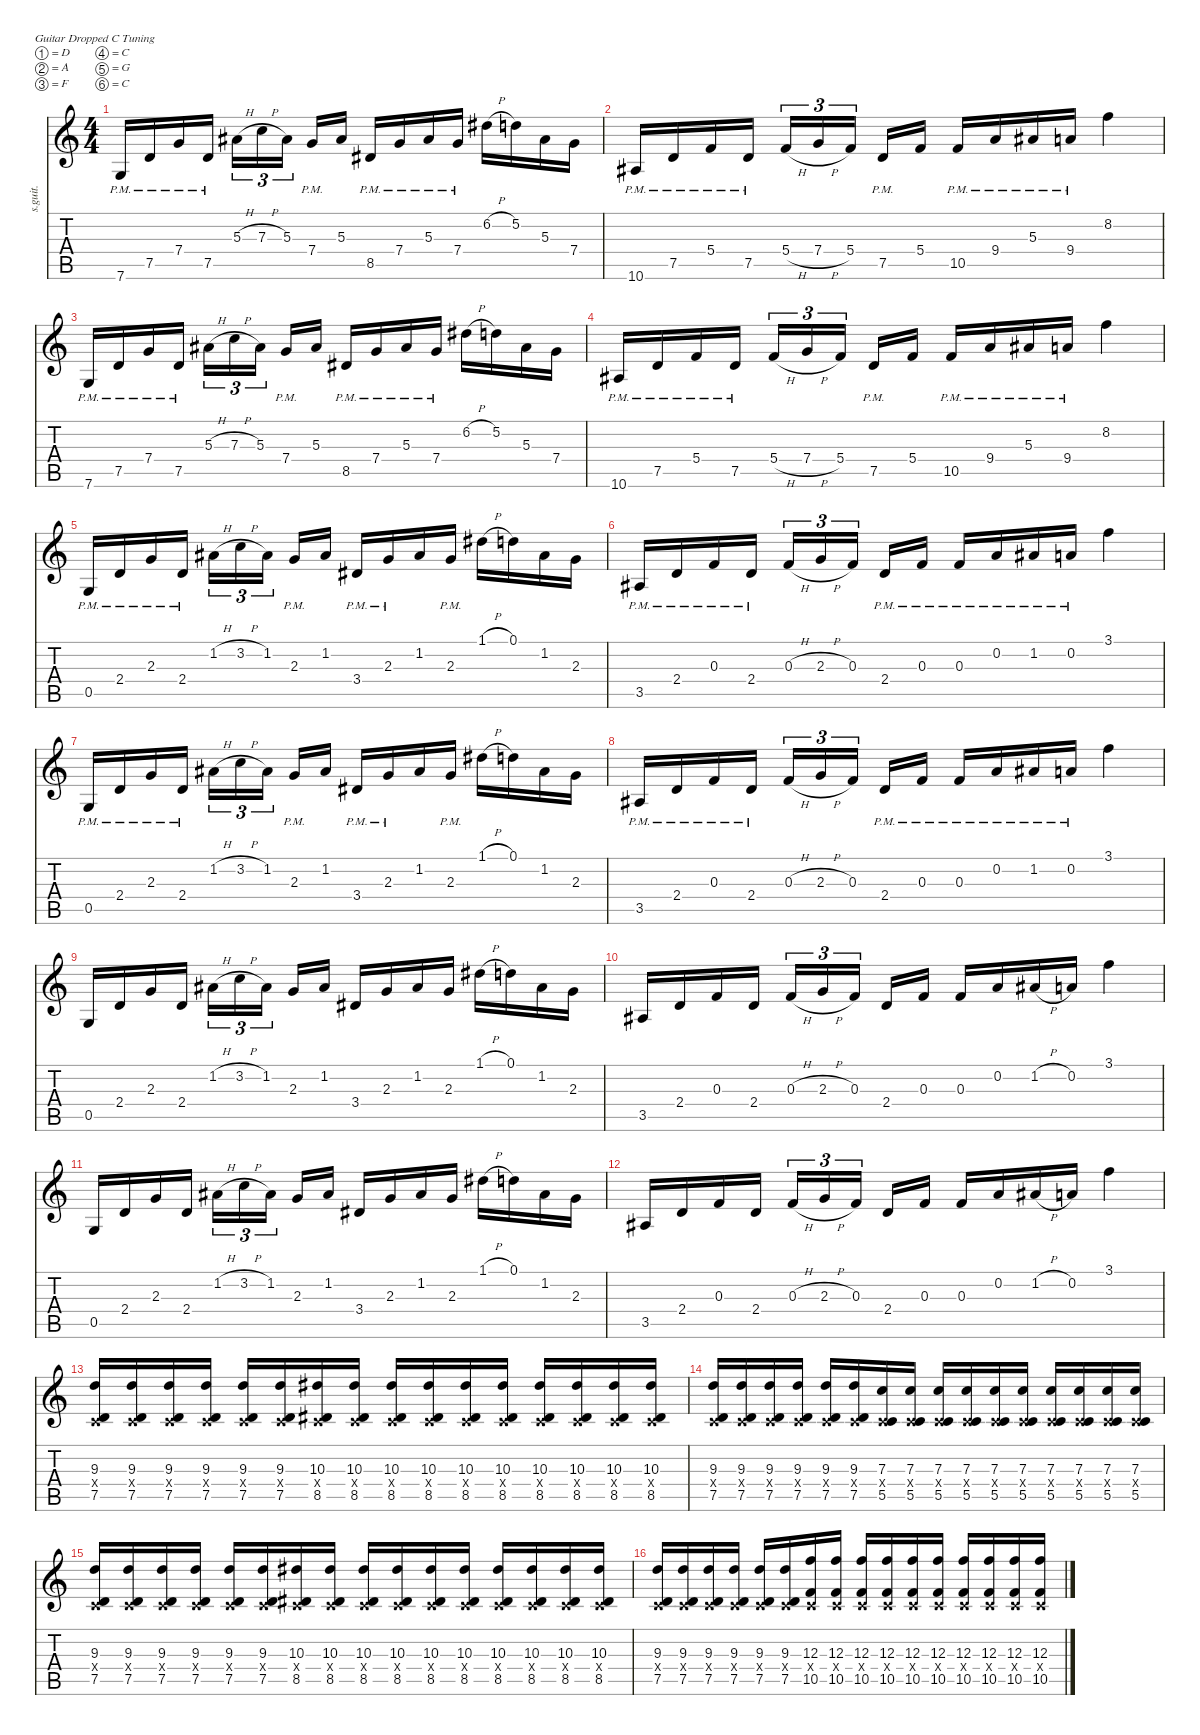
\defaultSystemsLayout 4
\hideDynamics
\bracketExtendMode nobrackets
\track ("" "s.guit.") {instrument distortionguitar}
\staff {score tabs}
\tuning (D4 A3 F3 C3 G2 C2)
\ts (4 4)
\beaming (8 2 2 2 2)
\tempo (95 hide)
\clef g2
\ks c
7.6{pm}.16{dy f instrument distortionguitar} 7.5{pm}.16 7.4{pm}.16 7.5{pm}.16 5.3{h acc #}.16{tu (3 2)} 7.3{h}.16{tu (3 2)} 5.3{acc #}.16{tu (3 2)} 7.4{pm}.16 5.3{acc #}.16 8.5{pm acc #}.16 7.4{pm}.16 5.3{pm acc #}.16 7.4{pm}.16 6.2{h acc #}.16 5.2.16 5.3{acc #}.16 7.4.16 |
10.6{pm acc #}.16 7.5{pm}.16 5.4{pm}.16 7.5{pm}.16 5.4{h}.16{tu (3 2)} 7.4{h}.16{tu (3 2)} 5.4.16{tu (3 2)} 7.5{pm}.16 5.4.16 10.5{pm}.16 9.4{pm}.16 5.3{pm acc #}.16 9.4{pm}.16 8.2.4 |
7.6{pm}.16 7.5{pm}.16 7.4{pm}.16 7.5{pm}.16 5.3{h acc #}.16{tu (3 2)} 7.3{h}.16{tu (3 2)} 5.3{acc #}.16{tu (3 2)} 7.4{pm}.16 5.3{acc #}.16 8.5{pm acc #}.16 7.4{pm}.16 5.3{pm acc #}.16 7.4{pm}.16 6.2{h acc #}.16 5.2.16 5.3{acc #}.16 7.4.16 |
10.6{pm acc #}.16 7.5{pm}.16 5.4{pm}.16 7.5{pm}.16 5.4{h}.16{tu (3 2)} 7.4{h}.16{tu (3 2)} 5.4.16{tu (3 2)} 7.5{pm}.16 5.4.16 10.5{pm}.16 9.4{pm}.16 5.3{pm acc #}.16 9.4{pm}.16 8.2.4 |
0.5{pm}.16 2.4{pm}.16 2.3{pm}.16 2.4{pm}.16 1.2{h acc #}.16{tu (3 2)} 3.2{h}.16{tu (3 2)} 1.2{acc #}.16{tu (3 2)} 2.3{pm}.16 1.2{acc #}.16 3.4{pm acc #}.16 2.3{pm}.16 1.2{acc #}.16 2.3{pm}.16 1.1{h acc #}.16 0.1.16 1.2{acc #}.16 2.3.16 |
3.5{pm acc #}.16 2.4{pm}.16 0.3{pm}.16 2.4{pm}.16 0.3{h}.16{tu (3 2)} 2.3{h}.16{tu (3 2)} 0.3.16{tu (3 2)} 2.4{pm}.16 0.3{pm}.16 0.3{pm}.16 0.2{pm}.16 1.2{pm acc #}.16 0.2{pm}.16 3.1.4 |
0.5{pm}.16 2.4{pm}.16 2.3{pm}.16 2.4{pm}.16 1.2{h acc #}.16{tu (3 2)} 3.2{h}.16{tu (3 2)} 1.2{acc #}.16{tu (3 2)} 2.3{pm}.16 1.2{acc #}.16 3.4{pm acc #}.16 2.3{pm}.16 1.2{acc #}.16 2.3{pm}.16 1.1{h acc #}.16 0.1.16 1.2{acc #}.16 2.3.16 |
3.5{pm acc #}.16 2.4{pm}.16 0.3{pm}.16 2.4{pm}.16 0.3{h}.16{tu (3 2)} 2.3{h}.16{tu (3 2)} 0.3.16{tu (3 2)} 2.4{pm}.16 0.3{pm}.16 0.3{pm}.16 0.2{pm}.16 1.2{pm acc #}.16 0.2{pm}.16 3.1.4 |
0.5.16 2.4.16 2.3.16 2.4.16 1.2{h acc #}.16{tu (3 2)} 3.2{h}.16{tu (3 2)} 1.2{acc #}.16{tu (3 2)} 2.3.16 1.2{acc #}.16 3.4{acc #}.16 2.3.16 1.2{acc #}.16 2.3.16 1.1{h acc #}.16 0.1.16 1.2{acc #}.16 2.3.16 |
3.5{acc #}.16 2.4.16 0.3.16 2.4.16 0.3{h}.16{tu (3 2)} 2.3{h}.16{tu (3 2)} 0.3.16{tu (3 2)} 2.4.16 0.3.16 0.3.16 0.2.16 1.2{h acc #}.16 0.2.16 3.1.4 |
0.5.16 2.4.16 2.3.16 2.4.16 1.2{h acc #}.16{tu (3 2)} 3.2{h}.16{tu (3 2)} 1.2{acc #}.16{tu (3 2)} 2.3.16 1.2{acc #}.16 3.4{acc #}.16 2.3.16 1.2{acc #}.16 2.3.16 1.1{h acc #}.16 0.1.16 1.2{acc #}.16 2.3.16 |
3.5{acc #}.16 2.4.16 0.3.16 2.4.16 0.3{h}.16{tu (3 2)} 2.3{h}.16{tu (3 2)} 0.3.16{tu (3 2)} 2.4.16 0.3.16 0.3.16 0.2.16 1.2{h acc #}.16 0.2.16 3.1.4 |
(9.3 0.4{x} 7.5).16 (9.3 0.4{x} 7.5).16 (9.3 0.4{x} 7.5).16 (9.3 0.4{x} 7.5).16 (9.3 0.4{x} 7.5).16 (9.3 0.4{x} 7.5).16 (10.3{acc #} 0.4{x} 8.5{acc #}).16 (10.3{acc #} 0.4{x} 8.5{acc #}).16 (10.3{acc #} 0.4{x} 8.5{acc #}).16 (10.3{acc #} 0.4{x} 8.5{acc #}).16 (10.3{acc #} 0.4{x} 8.5{acc #}).16 (10.3{acc #} 0.4{x} 8.5{acc #}).16 (10.3{acc #} 0.4{x} 8.5{acc #}).16 (10.3{acc #} 0.4{x} 8.5{acc #}).16 (10.3{acc #} 0.4{x} 8.5{acc #}).16 (10.3{acc #} 0.4{x} 8.5{acc #}).16 |
(9.3 0.4{x} 7.5).16 (9.3 0.4{x} 7.5).16 (9.3 0.4{x} 7.5).16 (9.3 0.4{x} 7.5).16 (9.3 0.4{x} 7.5).16 (9.3 0.4{x} 7.5).16 (7.3 0.4{x} 5.5).16 (7.3 0.4{x} 5.5).16 (7.3 0.4{x} 5.5).16 (7.3 0.4{x} 5.5).16 (7.3 0.4{x} 5.5).16 (7.3 0.4{x} 5.5).16 (7.3 0.4{x} 5.5).16 (7.3 0.4{x} 5.5).16 (7.3 0.4{x} 5.5).16 (7.3 0.4{x} 5.5).16 |
(9.3 0.4{x} 7.5).16 (9.3 0.4{x} 7.5).16 (9.3 0.4{x} 7.5).16 (9.3 0.4{x} 7.5).16 (9.3 0.4{x} 7.5).16 (9.3 0.4{x} 7.5).16 (10.3{acc #} 0.4{x} 8.5{acc #}).16 (10.3{acc #} 0.4{x} 8.5{acc #}).16 (10.3{acc #} 0.4{x} 8.5{acc #}).16 (10.3{acc #} 0.4{x} 8.5{acc #}).16 (10.3{acc #} 0.4{x} 8.5{acc #}).16 (10.3{acc #} 0.4{x} 8.5{acc #}).16 (10.3{acc #} 0.4{x} 8.5{acc #}).16 (10.3{acc #} 0.4{x} 8.5{acc #}).16 (10.3{acc #} 0.4{x} 8.5{acc #}).16 (10.3{acc #} 0.4{x} 8.5{acc #}).16 |
(9.3 0.4{x} 7.5).16 (9.3 0.4{x} 7.5).16 (9.3 0.4{x} 7.5).16 (9.3 0.4{x} 7.5).16 (9.3 0.4{x} 7.5).16 (9.3 0.4{x} 7.5).16 (12.3 0.4{x} 10.5).16 (12.3 0.4{x} 10.5).16 (12.3 0.4{x} 10.5).16 (12.3 0.4{x} 10.5).16 (12.3 0.4{x} 10.5).16 (12.3 0.4{x} 10.5).16 (12.3 0.4{x} 10.5).16 (12.3 0.4{x} 10.5).16 (12.3 0.4{x} 10.5).16 (12.3 0.4{x} 10.5).16
